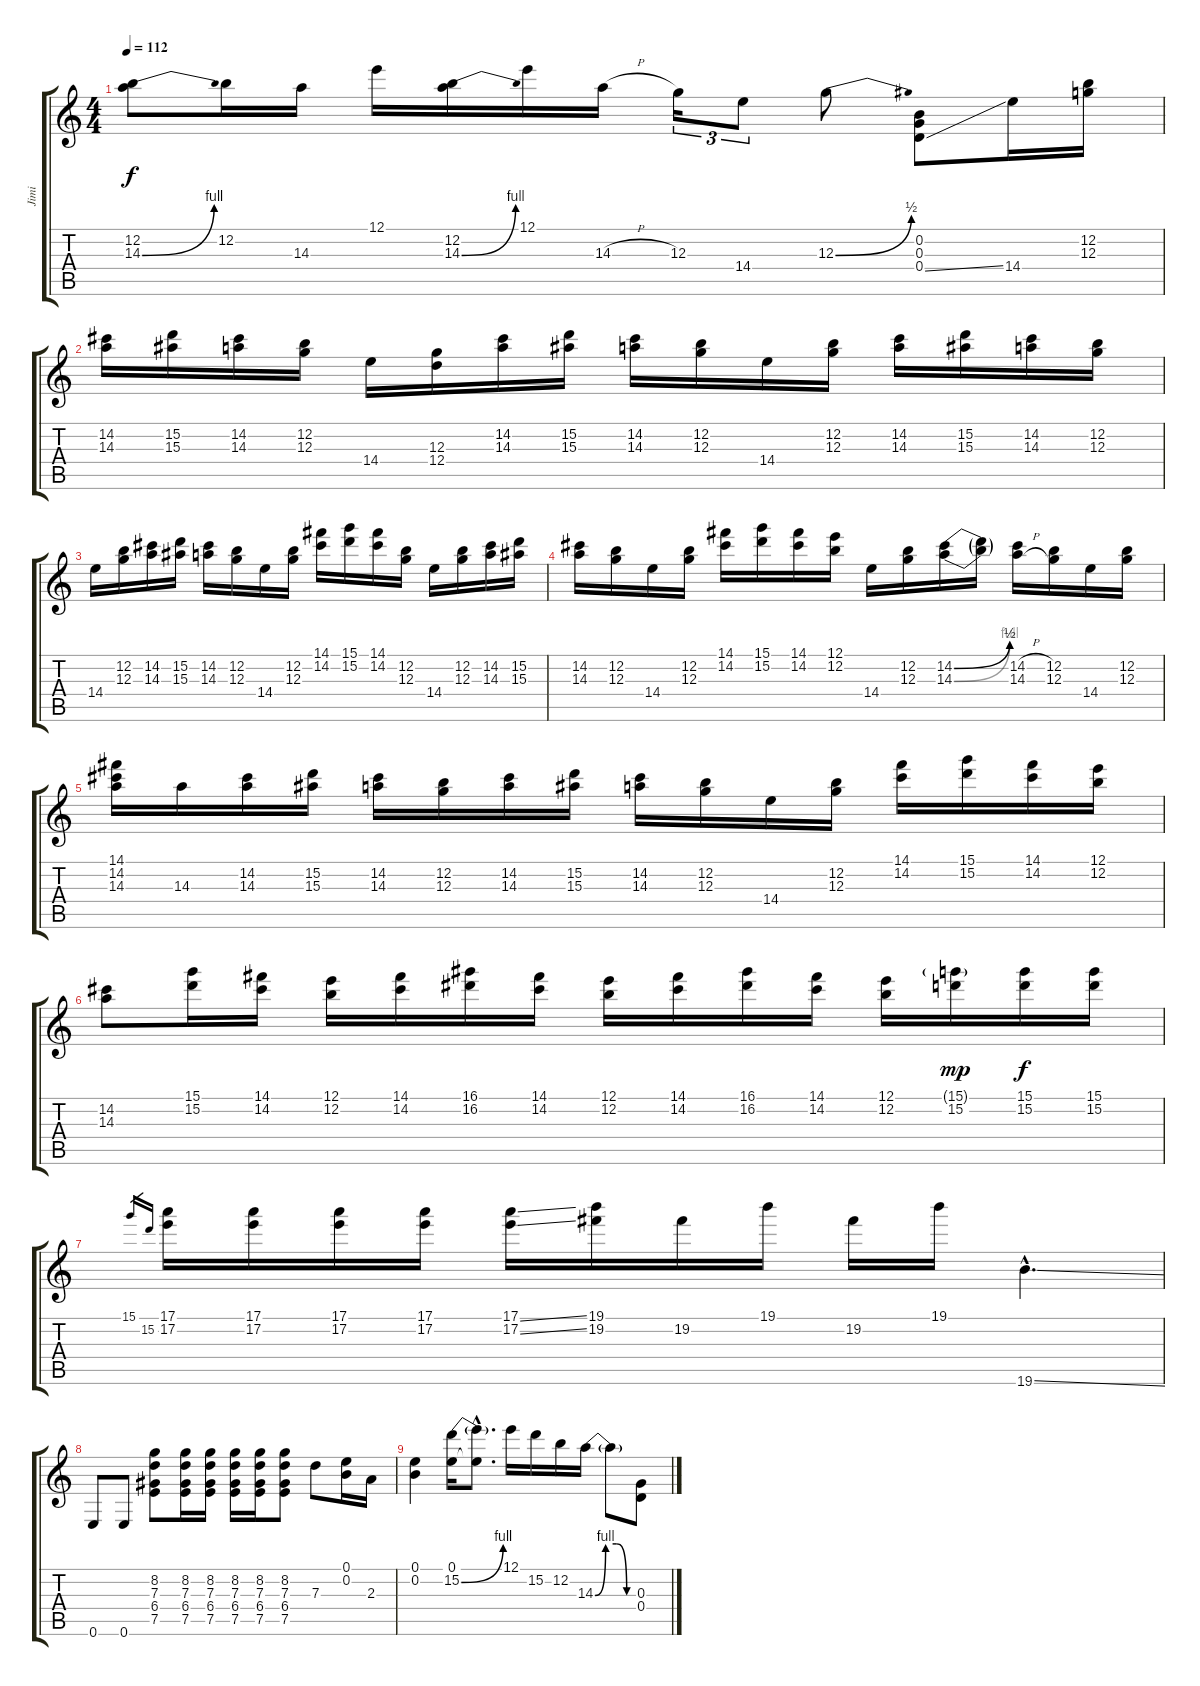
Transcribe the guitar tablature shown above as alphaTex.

\track ("Jimi" "Jimi") {instrument overdrivenguitar}
\staff {score tabs}
\tuning (E4 B3 G3 D3 A2 E2) {hide}
\ts (4 4)
\tempo 112
\clef g2
\ks c
(12.2 14.3{be (bend 0 0 60 4)}).8{dy f} 12.2.16 14.3.16 12.1.16 (12.2 14.3{be (bend 0 0 60 4)}).16 12.1.16 14.3{h}.16 12.3.16{tu (3 2)} 14.4.8{tu (3 2)} 12.3{be (bend 0 0 60 2)}.8 (0.2 0.3 0.4{ss}).8 14.4.16 (12.2 12.3).16 |
(14.2 14.3).16 (15.2 15.3).16 (14.2 14.3).16 (12.2 12.3).16 14.4.16 (12.3 12.4).16 (14.2 14.3).16 (15.2 15.3).16 (14.2 14.3).16 (12.2 12.3).16 14.4.16 (12.2 12.3).16 (14.2 14.3).16 (15.2 15.3).16 (14.2 14.3).16 (12.2 12.3).16 |
14.4.16 (12.2 12.3).16 (14.2 14.3).16 (15.2 15.3).16 (14.2 14.3).16 (12.2 12.3).16 14.4.16 (12.2 12.3).16 (14.1 14.2).16 (15.1 15.2).16 (14.1 14.2).16 (12.2 12.3).16 14.4.16 (12.2 12.3).16 (14.2 14.3).16 (15.2 15.3).16 |
(14.2 14.3).16 (12.2 12.3).16 14.4.16 (12.2 12.3).16 (14.1 14.2).16 (15.1 15.2).16 (14.1 14.2).16 (12.1 12.2).16 14.4.16 (12.2 12.3).16 (14.2{be (bend 0 0 60 2)} 14.3{be (bend 0 0 60 4)}).16 (14.2{t} 14.3{t}).16 (14.2{h} 14.3{h}).16 (12.2 12.3).16 14.4.16 (12.2 12.3).16 |
(14.1 14.2 14.3).16 14.3.16 (14.2 14.3).16 (15.2 15.3).16 (14.2 14.3).16 (12.2 12.3).16 (14.2 14.3).16 (15.2 15.3).16 (14.2 14.3).16 (12.2 12.3).16 14.4.16 (12.2 12.3).16 (14.1 14.2).16 (15.1 15.2).16 (14.1 14.2).16 (12.1 12.2).16 |
(14.2 14.3).8 (15.1 15.2).16 (14.1 14.2).16 (12.1 12.2).16 (14.1 14.2).16 (16.1 16.2).16 (14.1 14.2).16 (12.1 12.2).16 (14.1 14.2).16 (16.1 16.2).16 (14.1 14.2).16 (12.1 12.2).16 (15.1{g} 15.2).16{dy mp} (15.1 15.2).16{dy f} (15.1 15.2).16 |
15.1.16{gr} 15.2.16{gr} (17.1 17.2).16 (17.1 17.2).16 (17.1 17.2).16 (17.1 17.2).16 (17.1{ss} 17.2{ss}).16 (19.1 19.2).16 19.2.16 19.1.16 19.2.16 19.1.16 19.6{ss hac}.4{d} |
0.6.8 0.6.8 (8.2 7.3 6.4 7.5).8 (8.2 7.3 6.4 7.5).16 (8.2 7.3 6.4 7.5).16 (8.2 7.3 6.4 7.5).16 (8.2 7.3 6.4 7.5).16 (8.2 7.3 6.4 7.5).8 7.3.8 (0.1 0.2).16 2.3.16 |
(0.1 0.2).4 (0.1 15.2{be (bend 0 0 60 4)}).16 (0.1{hac t} 15.2{hac t}).8{d} 12.1.16 15.2.16 12.2.16 14.3{be (custom 0 0 15 4 30 4 45 0 60 0)}.16 14.3{t}.8 (0.3 0.4).8
